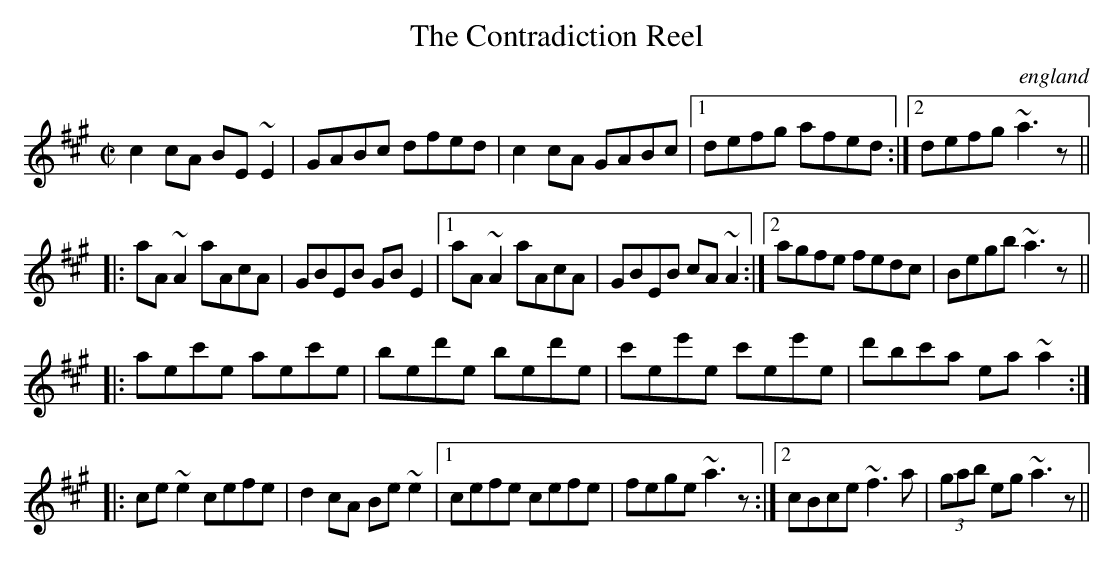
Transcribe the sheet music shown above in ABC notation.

X:1
T:Contradiction Reel, The
O:england
M:C|
K:A
c2cA BE~E2|GABc dfed|c2cA GABc|1 defg afed:|2 defg ~a3z||
|:aA~A2 aAcA|GBEB GBE2|1 aA~A2 aAcA|GBEB cA~A2:|2 agfe fedc|Begb ~a3z||
|:aec'e aec'e|bed'e bed'e|c'ee'e c'ee'e|d'bc'a ea~a2:|
|:ce~e2 cefe|d2cA Be~e2|1 cefe cefe|fege ~a3z:|2 cBce ~f3a|(3gab eg ~a3z||
